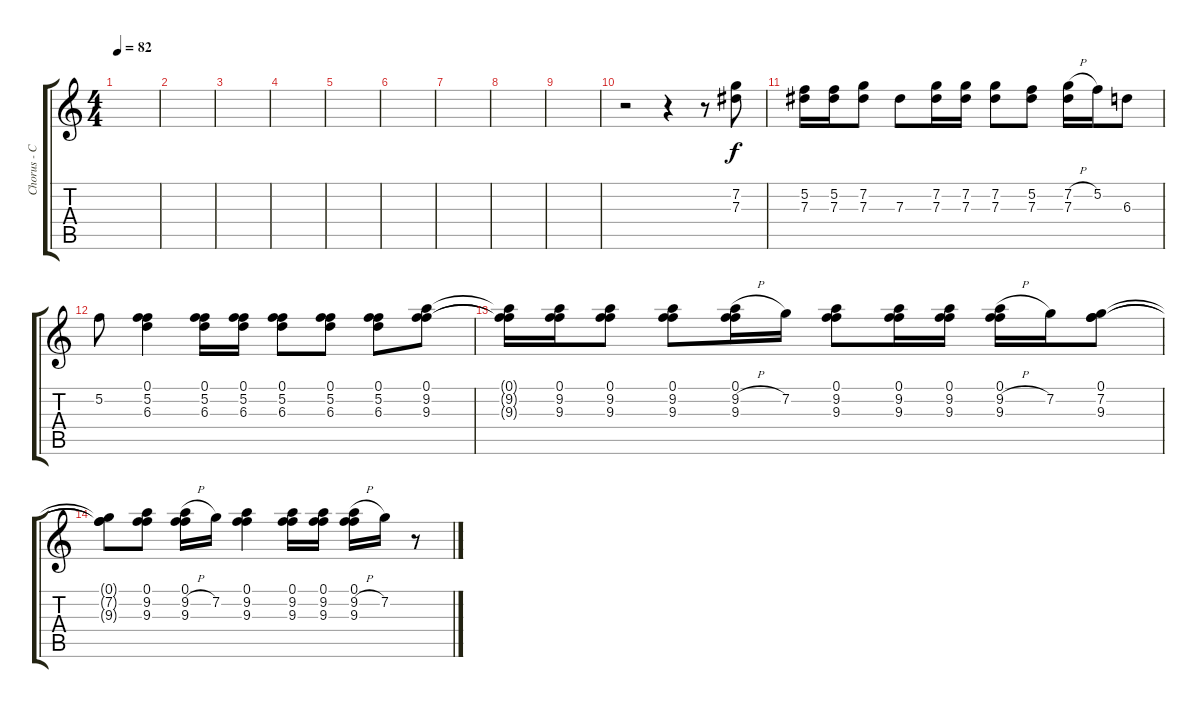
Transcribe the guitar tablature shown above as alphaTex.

\track ("Chorus - Clean" "Chorus - C") {instrument electricguitarclean}
\staff {score tabs}
\tuning (F4 C4 Ab3 Eb3 Bb2 F2) {hide}
\ts (4 4)
\tempo 82
\clef g2
\ks c
|
|
|
|
|
|
|
|
|
r.2 r.4 r.8 (7.2 7.3).8 |
(5.2 7.3).16 (5.2 7.3).16 (7.2 7.3).8 7.3.8 (7.2 7.3).16 (7.2 7.3).16 (7.2 7.3).8 (5.2 7.3).8 (7.2{h} 7.3).16 5.2.16 6.3.8 |
5.2.8 (0.1 5.2 6.3).4 (0.1 5.2 6.3).16 (0.1 5.2 6.3).16 (0.1 5.2 6.3).8 (0.1 5.2 6.3).8 (0.1 5.2 6.3).8 (0.1 9.2 9.3).8 |
(0.1{t} 9.2{t} 9.3{t}).16 (0.1 9.2 9.3).16 (0.1 9.2 9.3).8 (0.1 9.2 9.3).8 (0.1 9.2{h} 9.3).16 7.2.16 (0.1 9.2 9.3).8 (0.1 9.2 9.3).16 (0.1 9.2 9.3).16 (0.1 9.2{h} 9.3).16 7.2.16 (0.1 7.2 9.3).8 |
(0.1{t} 7.2{t} 9.3{t}).8 (0.1 9.2 9.3).8 (0.1 9.2{h} 9.3).16 7.2.16 (0.1 9.2 9.3).4 (0.1 9.2 9.3).16 (0.1 9.2 9.3).16 (0.1 9.2{h} 9.3).16 7.2.16 r.8
